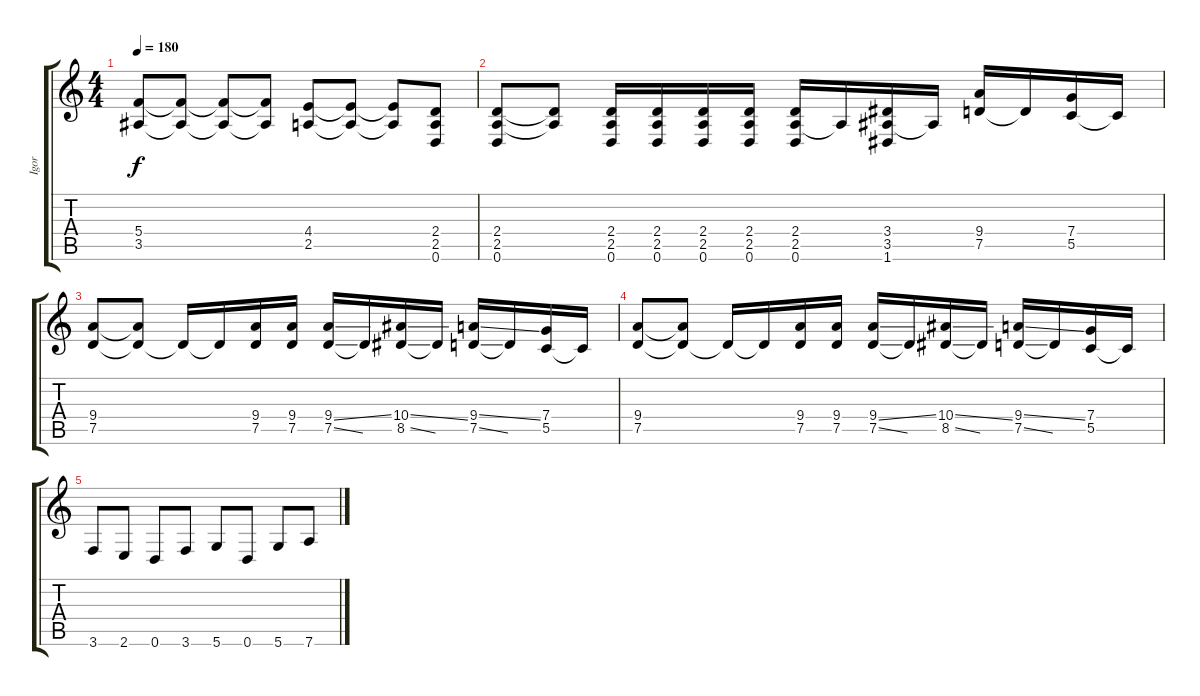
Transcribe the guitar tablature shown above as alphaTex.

\track ("Igor" "Igor") {instrument overdrivenguitar}
\staff {score tabs}
\tuning (D4 A3 F3 C3 G2 D2) {hide}
\ts (4 4)
\tempo 180
\clef g2
\ks c
(5.4 3.5).8{dy f} (5.4{t} 3.5{t}).8 (5.4{t} 3.5{t}).8 (5.4{t} 3.5{t}).8 (4.4 2.5).8 (4.4{t} 2.5{t}).8 (4.4{t} 2.5{t}).8 (2.4 2.5 0.6).8 |
(2.4 2.5 0.6).8 (2.4{t} 2.5{t}).8 (2.4 2.5 0.6).16 (2.4 2.5 0.6).16 (2.4 2.5 0.6).16 (2.4 2.5 0.6).16 (2.4 2.5 0.6).16 2.5{t}.16 (3.4 3.5 1.6).16 3.5{t}.16 (9.4 7.5).16 7.5{t}.16 (7.4 5.5).16 5.5{t}.16 |
(9.4 7.5).8 (9.4{t} 7.5{t}).8 7.5{t}.16 7.5{t}.16 (9.4 7.5).16 (9.4 7.5).16 (9.4{ss} 7.5{ss}).16 7.5{t}.16 (10.4{ss} 8.5{ss}).16 8.5{t}.16 (9.4{ss} 7.5{ss}).16 7.5{t}.16 (7.4 5.5).16 5.5{t}.16 |
(9.4 7.5).8 (9.4{t} 7.5{t}).8 7.5{t}.16 7.5{t}.16 (9.4 7.5).16 (9.4 7.5).16 (9.4{ss} 7.5{ss}).16 7.5{t}.16 (10.4{ss} 8.5{ss}).16 8.5{t}.16 (9.4{ss} 7.5{ss}).16 7.5{t}.16 (7.4 5.5).16 5.5{t}.16 |
3.6.8 2.6.8 0.6.8 3.6.8 5.6.8 0.6.8 5.6.8 7.6.8
